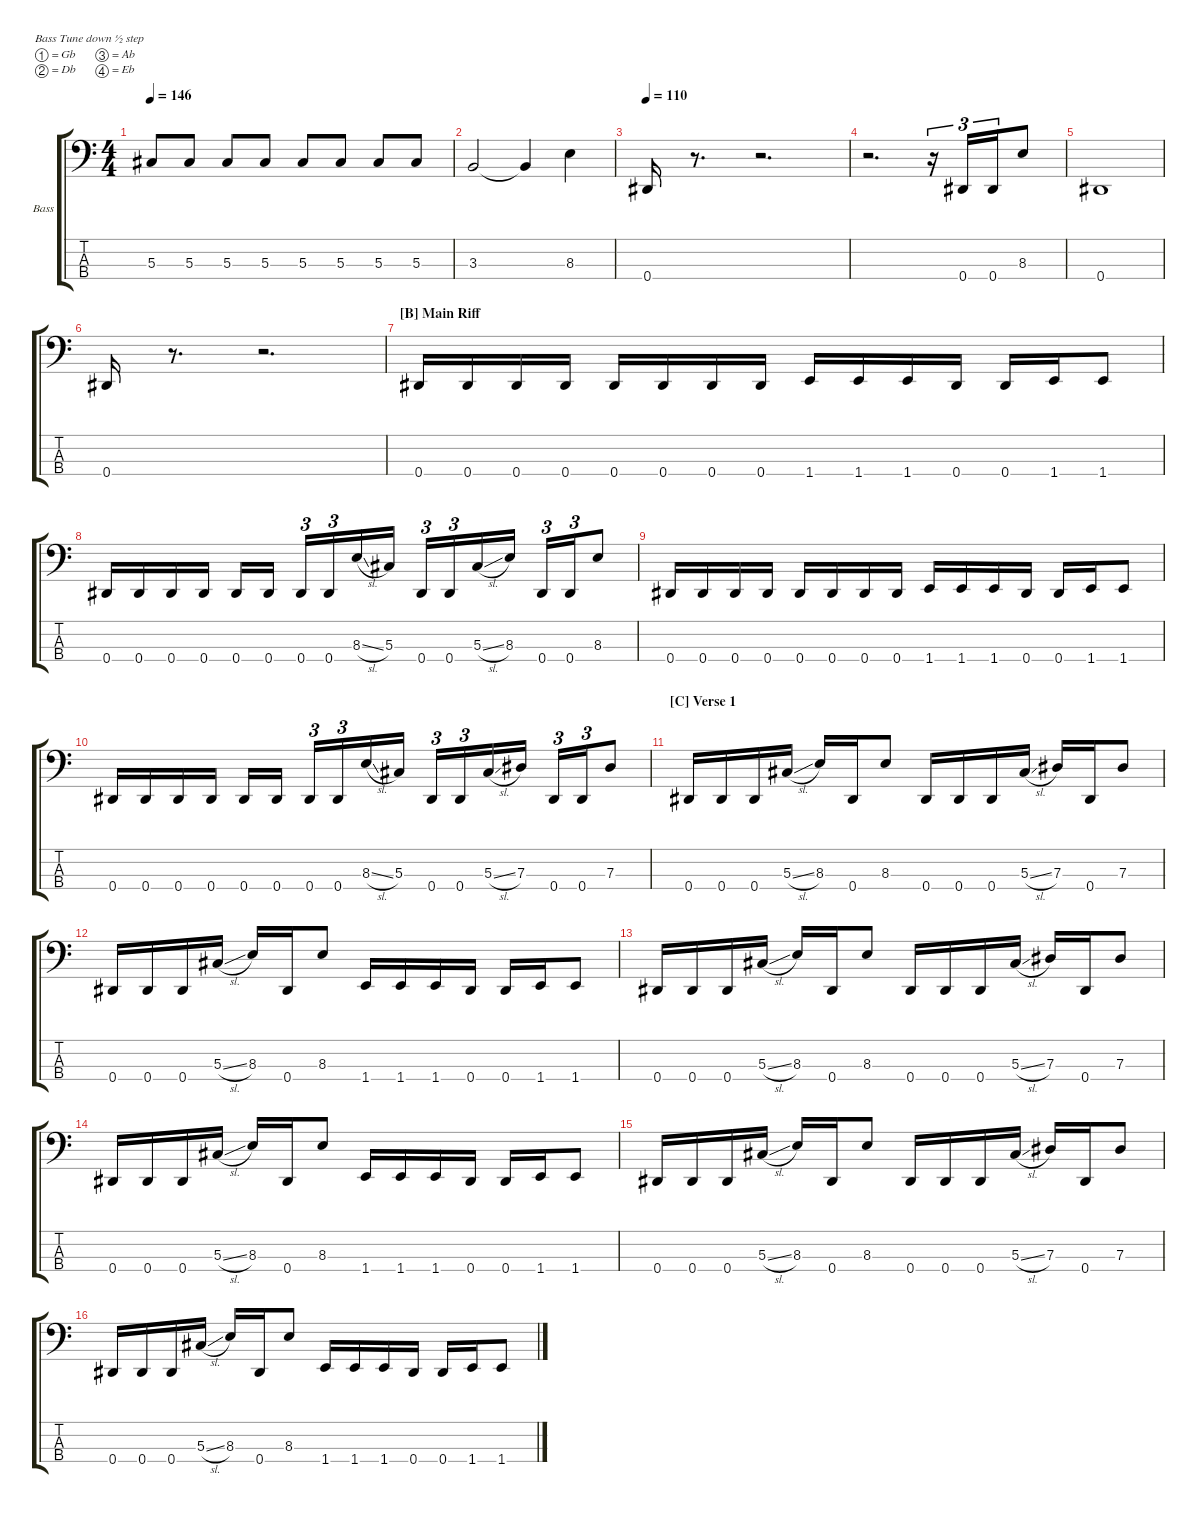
\hideDynamics
\bracketExtendMode groupsimilarinstruments
\firstSystemTrackNameOrientation horizontal
\otherSystemsTrackNameOrientation horizontal
\track ("José J. Izquierdo - Bass" "Bass") {instrument electricbassfinger}
\staff {score tabs}
\tuning (Gb2 Db2 Ab1 Eb1)
\ts (4 4)
\tempo 146
\clef f4
\ks c
5.3.8{lyrics (0 "") lyrics (1 "") lyrics (2 "") lyrics (3 "") lyrics (4 "") dy mf} 5.3.8{lyrics (0 "") lyrics (1 "") lyrics (2 "") lyrics (3 "") lyrics (4 "")} 5.3.8{lyrics (0 "") lyrics (1 "") lyrics (2 "") lyrics (3 "") lyrics (4 "")} 5.3.8{lyrics (0 "") lyrics (1 "") lyrics (2 "") lyrics (3 "") lyrics (4 "")} 5.3.8{lyrics (0 "") lyrics (1 "") lyrics (2 "") lyrics (3 "") lyrics (4 "")} 5.3.8{lyrics (0 "") lyrics (1 "") lyrics (2 "") lyrics (3 "") lyrics (4 "")} 5.3.8{lyrics (0 "") lyrics (1 "") lyrics (2 "") lyrics (3 "") lyrics (4 "")} 5.3.8{lyrics (0 "") lyrics (1 "") lyrics (2 "") lyrics (3 "") lyrics (4 "")} |
3.3.2{lyrics (0 "") lyrics (1 "") lyrics (2 "") lyrics (3 "") lyrics (4 "")} 3.3{t}.4{lyrics (0 "") lyrics (1 "") lyrics (2 "") lyrics (3 "") lyrics (4 "")} 8.3.4{lyrics (0 "") lyrics (1 "") lyrics (2 "") lyrics (3 "") lyrics (4 "")} |
\tempo 110
\scale
0.252451 0.4.16{lyrics (0 "") lyrics (1 "") lyrics (2 "") lyrics (3 "") lyrics (4 "")} r.8{d} r.2{d} |
\scale
0.272757 r.2{d} r.16{tu (3 2)} 0.4.16{tu (3 2) lyrics (0 "") lyrics (1 "") lyrics (2 "") lyrics (3 "") lyrics (4 "") beam merge} 0.4.16{tu (3 2) lyrics (0 "") lyrics (1 "") lyrics (2 "") lyrics (3 "") lyrics (4 "") beam merge} 8.3.8{lyrics (0 "") lyrics (1 "") lyrics (2 "") lyrics (3 "") lyrics (4 "")} |
\scale
0.23091 0.4.1{lyrics (0 "") lyrics (1 "") lyrics (2 "") lyrics (3 "") lyrics (4 "")} |
\scale
0.243644 0.4.16{lyrics (0 "") lyrics (1 "") lyrics (2 "") lyrics (3 "") lyrics (4 "")} r.8{d} r.2{d} |
\section ("B" "Main Riff")
\scale
0.502481 0.4.16 0.4.16 0.4.16{beam merge} 0.4.16{beam split} 0.4.16{beam merge} 0.4.16 0.4.16 0.4.16 1.4.16{beam merge} 1.4.16 1.4.16 0.4.16 0.4.16 1.4.16 1.4.8{beam merge} |
\scale
0.497645 0.4.16 0.4.16 0.4.16 0.4.16 0.4.16 0.4.16 0.4.16{tu (3 2) beam merge} 0.4.16{tu (3 2) beam merge} 8.3{sl}.16{beam merge} 5.3.16 0.4.16{tu (3 2) beam merge} 0.4.16{tu (3 2) beam merge} 5.3{sl}.16{beam merge} 8.3.16 0.4.16{tu (3 2) beam merge} 0.4.16{tu (3 2) beam merge} 8.3.8 |
\scale
0.499713 0.4.16 0.4.16 0.4.16{beam merge} 0.4.16{beam split} 0.4.16{beam merge} 0.4.16 0.4.16 0.4.16 1.4.16{beam merge} 1.4.16 1.4.16 0.4.16 0.4.16 1.4.16 1.4.8{beam merge} |
\scale
0.500402 0.4.16 0.4.16 0.4.16 0.4.16 0.4.16 0.4.16 0.4.16{tu (3 2) beam merge} 0.4.16{tu (3 2) beam merge} 8.3{sl}.16{beam merge} 5.3.16 0.4.16{tu (3 2) beam merge} 0.4.16{tu (3 2) beam merge} 5.3{sl}.16{beam merge} 7.3.16 0.4.16{tu (3 2) beam merge} 0.4.16{tu (3 2) beam merge} 7.3.8 |
\section ("C" "Verse 1")
0.4.16{lyrics (0 "") lyrics (1 "") lyrics (2 "") lyrics (3 "") lyrics (4 "")} 0.4.16{lyrics (0 "") lyrics (1 "") lyrics (2 "") lyrics (3 "") lyrics (4 "")} 0.4.16{lyrics (0 "") lyrics (1 "") lyrics (2 "") lyrics (3 "") lyrics (4 "")} 5.3{sl}.16{lyrics (0 "") lyrics (1 "") lyrics (2 "") lyrics (3 "") lyrics (4 "")} 8.3.16{lyrics (0 "") lyrics (1 "") lyrics (2 "") lyrics (3 "") lyrics (4 "")} 0.4.16{lyrics (0 "") lyrics (1 "") lyrics (2 "") lyrics (3 "") lyrics (4 "")} 8.3.8{lyrics (0 "") lyrics (1 "") lyrics (2 "") lyrics (3 "") lyrics (4 "")} 0.4.16{lyrics (0 "") lyrics (1 "") lyrics (2 "") lyrics (3 "") lyrics (4 "")} 0.4.16{lyrics (0 "") lyrics (1 "") lyrics (2 "") lyrics (3 "") lyrics (4 "")} 0.4.16{lyrics (0 "") lyrics (1 "") lyrics (2 "") lyrics (3 "") lyrics (4 "")} 5.3{sl}.16{lyrics (0 "") lyrics (1 "") lyrics (2 "") lyrics (3 "") lyrics (4 "")} 7.3.16{lyrics (0 "") lyrics (1 "") lyrics (2 "") lyrics (3 "") lyrics (4 "")} 0.4.16{lyrics (0 "") lyrics (1 "") lyrics (2 "") lyrics (3 "") lyrics (4 "")} 7.3.8{lyrics (0 "") lyrics (1 "") lyrics (2 "") lyrics (3 "") lyrics (4 "")} |
0.4.16{lyrics (0 "") lyrics (1 "") lyrics (2 "") lyrics (3 "") lyrics (4 "")} 0.4.16{lyrics (0 "") lyrics (1 "") lyrics (2 "") lyrics (3 "") lyrics (4 "")} 0.4.16{lyrics (0 "") lyrics (1 "") lyrics (2 "") lyrics (3 "") lyrics (4 "")} 5.3{sl}.16{lyrics (0 "") lyrics (1 "") lyrics (2 "") lyrics (3 "") lyrics (4 "")} 8.3.16{lyrics (0 "") lyrics (1 "") lyrics (2 "") lyrics (3 "") lyrics (4 "")} 0.4.16{lyrics (0 "") lyrics (1 "") lyrics (2 "") lyrics (3 "") lyrics (4 "")} 8.3.8{lyrics (0 "") lyrics (1 "") lyrics (2 "") lyrics (3 "") lyrics (4 "")} 1.4.16{lyrics (0 "") lyrics (1 "") lyrics (2 "") lyrics (3 "") lyrics (4 "")} 1.4.16{lyrics (0 "") lyrics (1 "") lyrics (2 "") lyrics (3 "") lyrics (4 "")} 1.4.16{lyrics (0 "") lyrics (1 "") lyrics (2 "") lyrics (3 "") lyrics (4 "")} 0.4.16{lyrics (0 "") lyrics (1 "") lyrics (2 "") lyrics (3 "") lyrics (4 "")} 0.4.16{lyrics (0 "") lyrics (1 "") lyrics (2 "") lyrics (3 "") lyrics (4 "")} 1.4.16{lyrics (0 "") lyrics (1 "") lyrics (2 "") lyrics (3 "") lyrics (4 "")} 1.4.8{lyrics (0 "") lyrics (1 "") lyrics (2 "") lyrics (3 "") lyrics (4 "")} |
0.4.16{lyrics (0 "") lyrics (1 "") lyrics (2 "") lyrics (3 "") lyrics (4 "")} 0.4.16{lyrics (0 "") lyrics (1 "") lyrics (2 "") lyrics (3 "") lyrics (4 "")} 0.4.16{lyrics (0 "") lyrics (1 "") lyrics (2 "") lyrics (3 "") lyrics (4 "")} 5.3{sl}.16{lyrics (0 "") lyrics (1 "") lyrics (2 "") lyrics (3 "") lyrics (4 "")} 8.3.16{lyrics (0 "") lyrics (1 "") lyrics (2 "") lyrics (3 "") lyrics (4 "")} 0.4.16{lyrics (0 "") lyrics (1 "") lyrics (2 "") lyrics (3 "") lyrics (4 "")} 8.3.8{lyrics (0 "") lyrics (1 "") lyrics (2 "") lyrics (3 "") lyrics (4 "")} 0.4.16{lyrics (0 "") lyrics (1 "") lyrics (2 "") lyrics (3 "") lyrics (4 "")} 0.4.16{lyrics (0 "") lyrics (1 "") lyrics (2 "") lyrics (3 "") lyrics (4 "")} 0.4.16{lyrics (0 "") lyrics (1 "") lyrics (2 "") lyrics (3 "") lyrics (4 "")} 5.3{sl}.16{lyrics (0 "") lyrics (1 "") lyrics (2 "") lyrics (3 "") lyrics (4 "")} 7.3.16{lyrics (0 "") lyrics (1 "") lyrics (2 "") lyrics (3 "") lyrics (4 "")} 0.4.16{lyrics (0 "") lyrics (1 "") lyrics (2 "") lyrics (3 "") lyrics (4 "")} 7.3.8{lyrics (0 "") lyrics (1 "") lyrics (2 "") lyrics (3 "") lyrics (4 "")} |
0.4.16{lyrics (0 "") lyrics (1 "") lyrics (2 "") lyrics (3 "") lyrics (4 "")} 0.4.16{lyrics (0 "") lyrics (1 "") lyrics (2 "") lyrics (3 "") lyrics (4 "")} 0.4.16{lyrics (0 "") lyrics (1 "") lyrics (2 "") lyrics (3 "") lyrics (4 "")} 5.3{sl}.16{lyrics (0 "") lyrics (1 "") lyrics (2 "") lyrics (3 "") lyrics (4 "")} 8.3.16{lyrics (0 "") lyrics (1 "") lyrics (2 "") lyrics (3 "") lyrics (4 "")} 0.4.16{lyrics (0 "") lyrics (1 "") lyrics (2 "") lyrics (3 "") lyrics (4 "")} 8.3.8{lyrics (0 "") lyrics (1 "") lyrics (2 "") lyrics (3 "") lyrics (4 "")} 1.4.16{lyrics (0 "") lyrics (1 "") lyrics (2 "") lyrics (3 "") lyrics (4 "")} 1.4.16{lyrics (0 "") lyrics (1 "") lyrics (2 "") lyrics (3 "") lyrics (4 "")} 1.4.16{lyrics (0 "") lyrics (1 "") lyrics (2 "") lyrics (3 "") lyrics (4 "")} 0.4.16{lyrics (0 "") lyrics (1 "") lyrics (2 "") lyrics (3 "") lyrics (4 "")} 0.4.16{lyrics (0 "") lyrics (1 "") lyrics (2 "") lyrics (3 "") lyrics (4 "")} 1.4.16{lyrics (0 "") lyrics (1 "") lyrics (2 "") lyrics (3 "") lyrics (4 "")} 1.4.8{lyrics (0 "") lyrics (1 "") lyrics (2 "") lyrics (3 "") lyrics (4 "")} |
0.4.16{lyrics (0 "") lyrics (1 "") lyrics (2 "") lyrics (3 "") lyrics (4 "")} 0.4.16{lyrics (0 "") lyrics (1 "") lyrics (2 "") lyrics (3 "") lyrics (4 "")} 0.4.16{lyrics (0 "") lyrics (1 "") lyrics (2 "") lyrics (3 "") lyrics (4 "")} 5.3{sl}.16{lyrics (0 "") lyrics (1 "") lyrics (2 "") lyrics (3 "") lyrics (4 "")} 8.3.16{lyrics (0 "") lyrics (1 "") lyrics (2 "") lyrics (3 "") lyrics (4 "")} 0.4.16{lyrics (0 "") lyrics (1 "") lyrics (2 "") lyrics (3 "") lyrics (4 "")} 8.3.8{lyrics (0 "") lyrics (1 "") lyrics (2 "") lyrics (3 "") lyrics (4 "")} 0.4.16{lyrics (0 "") lyrics (1 "") lyrics (2 "") lyrics (3 "") lyrics (4 "")} 0.4.16{lyrics (0 "") lyrics (1 "") lyrics (2 "") lyrics (3 "") lyrics (4 "")} 0.4.16{lyrics (0 "") lyrics (1 "") lyrics (2 "") lyrics (3 "") lyrics (4 "")} 5.3{sl}.16{lyrics (0 "") lyrics (1 "") lyrics (2 "") lyrics (3 "") lyrics (4 "")} 7.3.16{lyrics (0 "") lyrics (1 "") lyrics (2 "") lyrics (3 "") lyrics (4 "")} 0.4.16{lyrics (0 "") lyrics (1 "") lyrics (2 "") lyrics (3 "") lyrics (4 "")} 7.3.8{lyrics (0 "") lyrics (1 "") lyrics (2 "") lyrics (3 "") lyrics (4 "")} |
0.4.16{lyrics (0 "") lyrics (1 "") lyrics (2 "") lyrics (3 "") lyrics (4 "")} 0.4.16{lyrics (0 "") lyrics (1 "") lyrics (2 "") lyrics (3 "") lyrics (4 "")} 0.4.16{lyrics (0 "") lyrics (1 "") lyrics (2 "") lyrics (3 "") lyrics (4 "")} 5.3{sl}.16{lyrics (0 "") lyrics (1 "") lyrics (2 "") lyrics (3 "") lyrics (4 "")} 8.3.16{lyrics (0 "") lyrics (1 "") lyrics (2 "") lyrics (3 "") lyrics (4 "")} 0.4.16{lyrics (0 "") lyrics (1 "") lyrics (2 "") lyrics (3 "") lyrics (4 "")} 8.3.8{lyrics (0 "") lyrics (1 "") lyrics (2 "") lyrics (3 "") lyrics (4 "")} 1.4.16{lyrics (0 "") lyrics (1 "") lyrics (2 "") lyrics (3 "") lyrics (4 "")} 1.4.16{lyrics (0 "") lyrics (1 "") lyrics (2 "") lyrics (3 "") lyrics (4 "")} 1.4.16{lyrics (0 "") lyrics (1 "") lyrics (2 "") lyrics (3 "") lyrics (4 "")} 0.4.16{lyrics (0 "") lyrics (1 "") lyrics (2 "") lyrics (3 "") lyrics (4 "")} 0.4.16{lyrics (0 "") lyrics (1 "") lyrics (2 "") lyrics (3 "") lyrics (4 "")} 1.4.16{lyrics (0 "") lyrics (1 "") lyrics (2 "") lyrics (3 "") lyrics (4 "")} 1.4.8{lyrics (0 "") lyrics (1 "") lyrics (2 "") lyrics (3 "") lyrics (4 "")}
